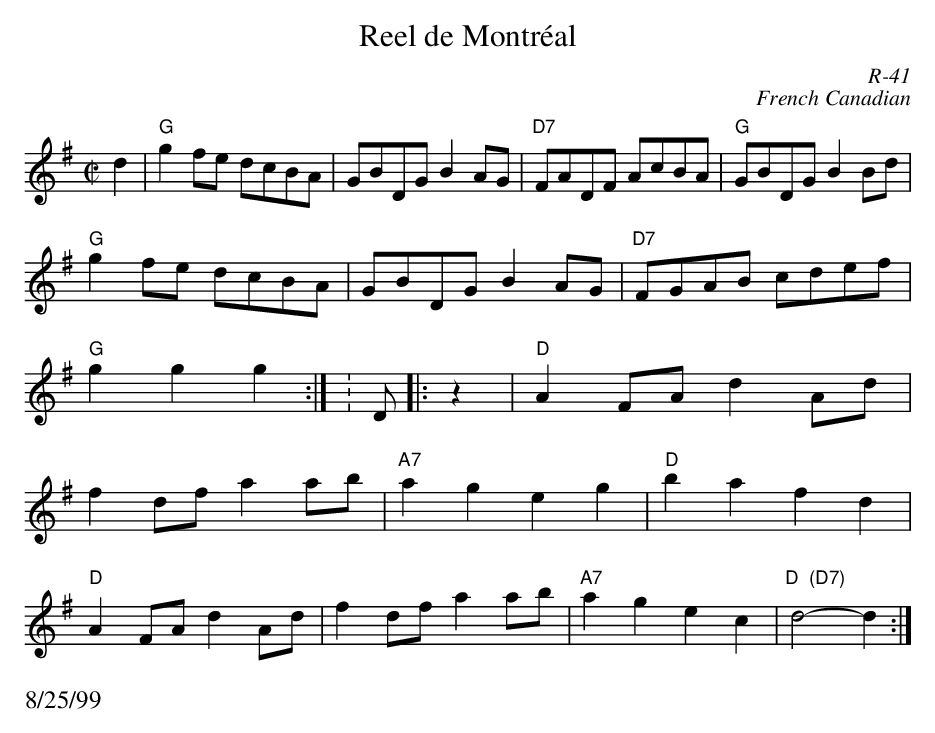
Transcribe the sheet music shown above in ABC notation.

X:1
T: Reel de Montr\'eal
C: R-41
C: French Canadian
M: C|
K: G
d2| "G"g2fe dcBA| GBDG B2AG| "D7"FADF AcBA| "G"GBDG B2Bd|
    "G"g2fe dcBA| GBDG B2AG| "D7"FGAB cdef| "G"g2g2 g2 :| \K: D\
|: \
z2 |\
"D"A2FA d2Ad| f2df a2ab| "A7"a2g2 e2g2| "D"b2a2 f2d2|
"D"A2FA d2Ad| f2df a2ab| "A7"a2g2 e2c2| "D  (D7)"d4-d2 :|
